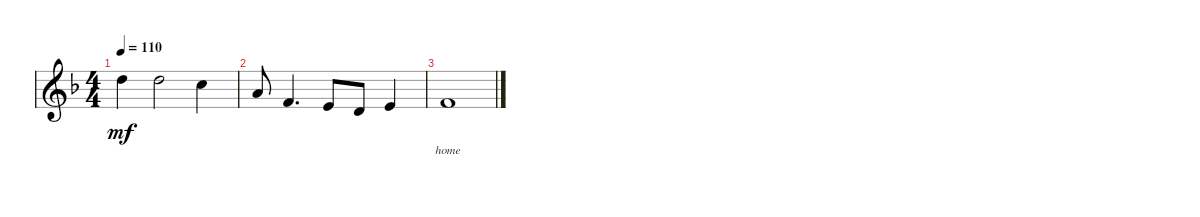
\defaultSystemsLayout 4
\bracketExtendMode groupsimilarinstruments
\singleTrackTrackNamePolicy hidden
\firstSystemTrackNameOrientation horizontal
\otherSystemsTrackNameOrientation horizontal
\track ("Voice 2" "Voice 2") {instrument acousticguitarsteel}
\staff {score}
\tuning (E4 B3 G3 D3 A2 E2)
\ts (4 4)
\tempo 110
\clef g2
\scale
0.333333
\ks f
3.2.4{dy mf} 3.2.2 1.2.4 |
\scale
0.333333 2.3.8 3.4.4{d} 2.4.8 0.4.8 2.4.4 |
3.4.1{lyrics (0 "home") lyrics (1 "") lyrics (2 "") lyrics (3 "") lyrics (4 "")}
